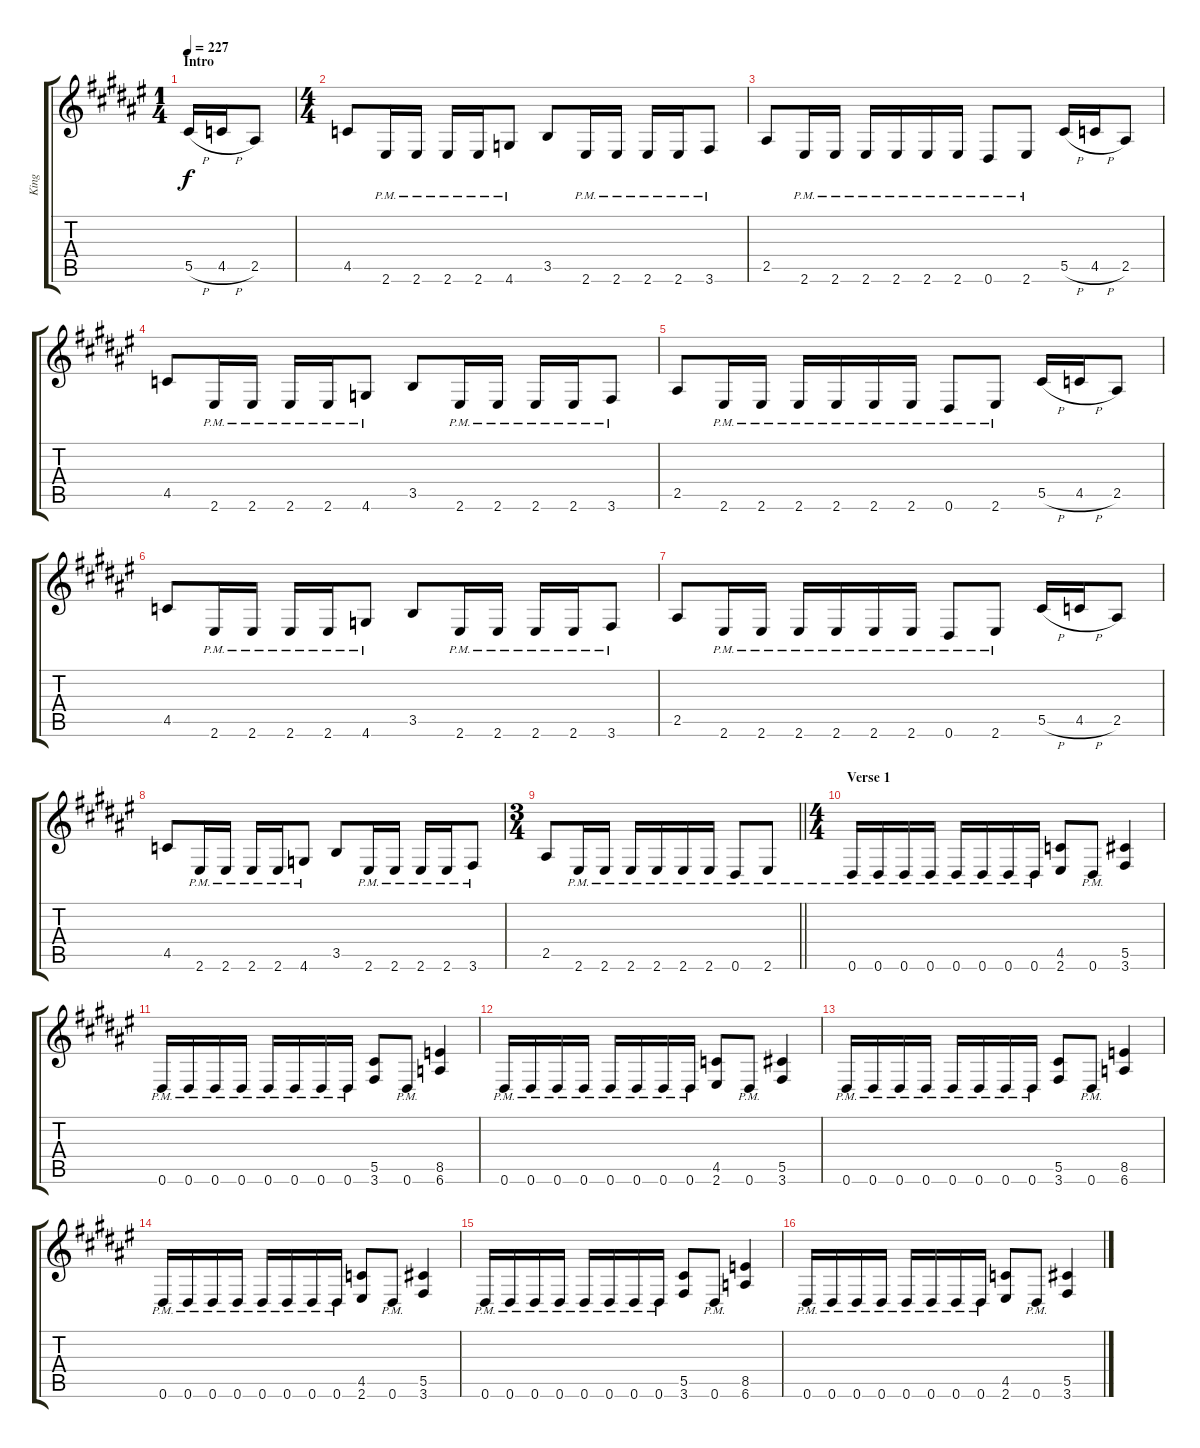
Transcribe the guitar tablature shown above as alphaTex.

\track ("King" "King") {instrument distortionguitar}
\staff {score tabs}
\tuning (Eb4 Bb3 Gb3 Db3 Ab2 Eb2) {hide}
\ts (1 4)
\section ("" "Intro")
\tempo 227
\clef g2
\ks f#
5.5{h}.16{dy f instrument distortionguitar} 4.5{h}.16 2.5.8 |
\ts (4 4)
4.5.8 2.6{pm}.16 2.6{pm}.16 2.6{pm}.16 2.6{pm}.16 4.6{pm}.8 3.5.8 2.6{pm}.16 2.6{pm}.16 2.6{pm}.16 2.6{pm}.16 3.6{pm}.8 |
2.5.8 2.6{pm}.16 2.6{pm}.16 2.6{pm}.16 2.6{pm}.16 2.6{pm}.16 2.6{pm}.16 0.6{pm}.8 2.6{pm}.8 5.5{h}.16 4.5{h}.16 2.5.8 |
4.5.8 2.6{pm}.16 2.6{pm}.16 2.6{pm}.16 2.6{pm}.16 4.6{pm}.8 3.5.8 2.6{pm}.16 2.6{pm}.16 2.6{pm}.16 2.6{pm}.16 3.6{pm}.8 |
2.5.8 2.6{pm}.16 2.6{pm}.16 2.6{pm}.16 2.6{pm}.16 2.6{pm}.16 2.6{pm}.16 0.6{pm}.8 2.6{pm}.8 5.5{h}.16 4.5{h}.16 2.5.8 |
4.5.8 2.6{pm}.16 2.6{pm}.16 2.6{pm}.16 2.6{pm}.16 4.6{pm}.8 3.5.8 2.6{pm}.16 2.6{pm}.16 2.6{pm}.16 2.6{pm}.16 3.6{pm}.8 |
2.5.8 2.6{pm}.16 2.6{pm}.16 2.6{pm}.16 2.6{pm}.16 2.6{pm}.16 2.6{pm}.16 0.6{pm}.8 2.6{pm}.8 5.5{h}.16 4.5{h}.16 2.5.8 |
4.5.8 2.6{pm}.16 2.6{pm}.16 2.6{pm}.16 2.6{pm}.16 4.6{pm}.8 3.5.8 2.6{pm}.16 2.6{pm}.16 2.6{pm}.16 2.6{pm}.16 3.6{pm}.8 |
\ts (3 4)
\barLineRight lightlight
2.5.8 2.6{pm}.16 2.6{pm}.16 2.6{pm}.16 2.6{pm}.16 2.6{pm}.16 2.6{pm}.16 0.6{pm}.8 2.6{pm}.8 |
\ts (4 4)
\section ("" "Verse 1")
0.6{pm}.16 0.6{pm}.16 0.6{pm}.16 0.6{pm}.16 0.6{pm}.16 0.6{pm}.16 0.6{pm}.16 0.6{pm}.16 (4.5 2.6).8 0.6{pm}.8 (5.5 3.6).4 |
0.6{pm}.16 0.6{pm}.16 0.6{pm}.16 0.6{pm}.16 0.6{pm}.16 0.6{pm}.16 0.6{pm}.16 0.6{pm}.16 (5.5 3.6).8 0.6{pm}.8 (8.5 6.6).4 |
0.6{pm}.16 0.6{pm}.16 0.6{pm}.16 0.6{pm}.16 0.6{pm}.16 0.6{pm}.16 0.6{pm}.16 0.6{pm}.16 (4.5 2.6).8 0.6{pm}.8 (5.5 3.6).4 |
0.6{pm}.16 0.6{pm}.16 0.6{pm}.16 0.6{pm}.16 0.6{pm}.16 0.6{pm}.16 0.6{pm}.16 0.6{pm}.16 (5.5 3.6).8 0.6{pm}.8 (8.5 6.6).4 |
0.6{pm}.16 0.6{pm}.16 0.6{pm}.16 0.6{pm}.16 0.6{pm}.16 0.6{pm}.16 0.6{pm}.16 0.6{pm}.16 (4.5 2.6).8 0.6{pm}.8 (5.5 3.6).4 |
0.6{pm}.16 0.6{pm}.16 0.6{pm}.16 0.6{pm}.16 0.6{pm}.16 0.6{pm}.16 0.6{pm}.16 0.6{pm}.16 (5.5 3.6).8 0.6{pm}.8 (8.5 6.6).4 |
0.6{pm}.16 0.6{pm}.16 0.6{pm}.16 0.6{pm}.16 0.6{pm}.16 0.6{pm}.16 0.6{pm}.16 0.6{pm}.16 (4.5 2.6).8 0.6{pm}.8 (5.5 3.6).4
